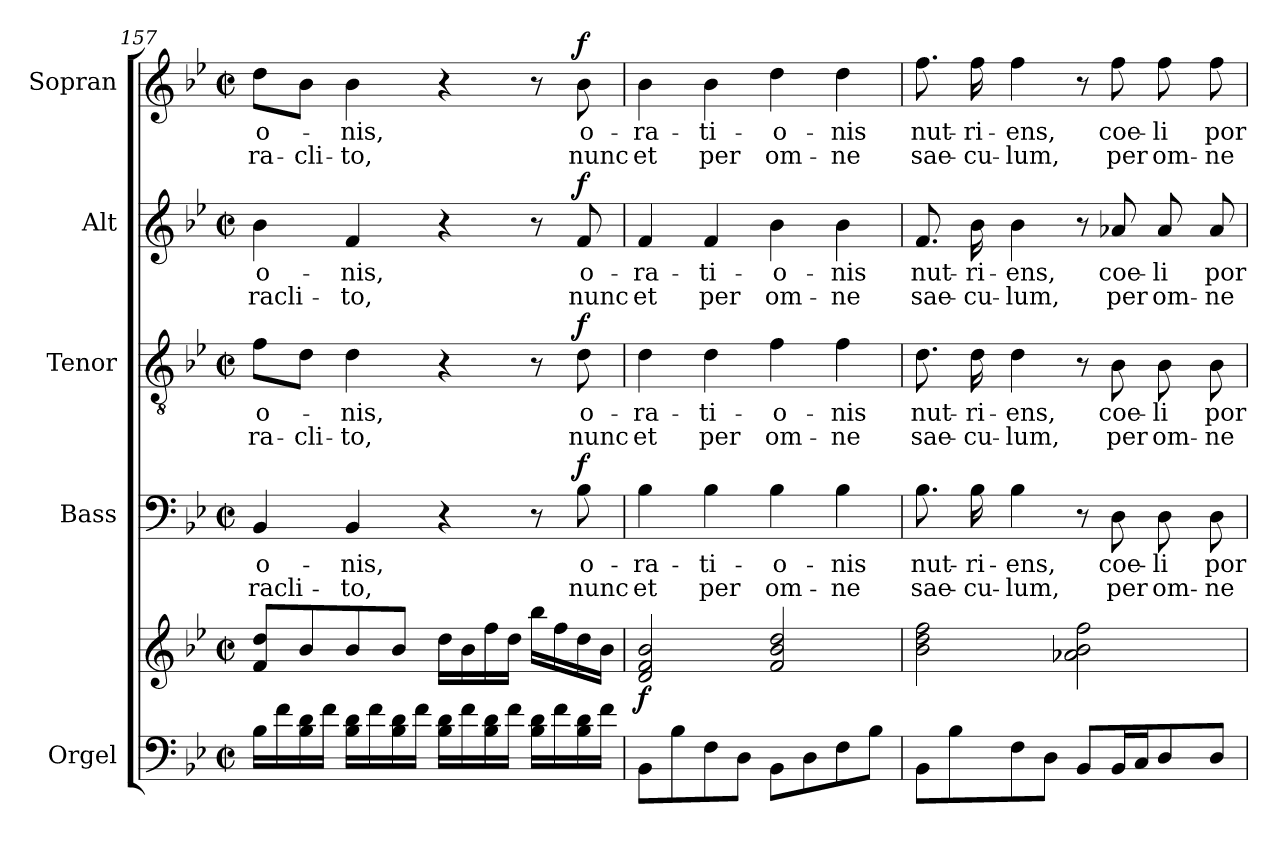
**kern	**kern	**dynam	**kern	**text	**text	**dynam	**kern	**text	**text	**dynam	**kern	**text	**text	**dynam	**kern	**text	**text	**dynam
*part5	*part5	*part5	*part4	*part4	*part4	*part4	*part3	*part3	*part3	*part3	*part2	*part2	*part2	*part2	*part1	*part1	*part1	*part1
*staff6	*staff5	*staff5/6	*staff4	*staff4	*staff4	*staff4	*staff3	*staff3	*staff3	*staff3	*staff2	*staff2	*staff2	*staff2	*staff1	*staff1	*staff1	*staff1
*I"Orgel	*	*	*I"Bass	*	*	*	*I"Tenor	*	*	*	*I"Alt	*	*	*	*I"Sopran	*	*	*
*I'Org.	*	*	*I'B.	*	*	*	*I'T.	*	*	*	*I'A.	*	*	*	*I'S.	*	*	*
*clefF4	*clefG2	*	*clefF4	*	*	*	*clefGv2	*	*	*	*clefG2	*	*	*	*clefG2	*	*	*
*k[b-e-]	*k[b-e-]	*	*k[b-e-]	*	*	*	*k[b-e-]	*	*	*	*k[b-e-]	*	*	*	*k[b-e-]	*	*	*
*B-:	*B-:	*	*B-:	*	*	*	*B-:	*	*	*	*B-:	*	*	*	*B-:	*	*	*
*M2/2	*M2/2	*	*M2/2	*	*	*	*M2/2	*	*	*	*M2/2	*	*	*	*M2/2	*	*	*
*met(c|)	*met(c|)	*	*met(c|)	*	*	*	*met(c|)	*	*	*	*met(c|)	*	*	*	*met(c|)	*	*	*
=157	=157	=157	=157	=157	=157	=157	=157	=157	=157	=157	=157	=157	=157	=157	=157	=157	=157	=157
!	!	!	!	!LO:LY:b	!LO:LY:b	!	!	!LO:LY:b	!LO:LY:b	!	!	!LO:LY:b	!LO:LY:b	!	!	!LO:LY:b	!LO:LY:b	!
16B-\LL	8f/ 8dd/L	.	4BB-/	-o-	-racli-	.	8f\L	-o-	-ra-	.	4b-\	-o-	-racli-	.	8dd\L	-o-	-ra-	.
16f\	.	.	.	.	.	.	.	.	.	.	.	.	.	.	.	.	.	.
!	!	!	!	!	!	!	!	!	!LO:LY:b	!	!	!	!	!	!	!	!LO:LY:b	!
16B-\ 16d\	8b-/	.	.	.	.	.	8d\J	.	-cli-	.	.	.	.	.	8b-\J	.	-cli-	.
16f\JJ	.	.	.	.	.	.	.	.	.	.	.	.	.	.	.	.	.	.
!	!	!	!	!LO:LY:b	!LO:LY:b	!	!	!LO:LY:b	!LO:LY:b	!	!	!LO:LY:b	!LO:LY:b	!	!	!LO:LY:b	!LO:LY:b	!
16B-\ 16d\LL	8b-/	.	4BB-/	-nis,	-to,	.	4d\	-nis,	-to,	.	4f/	-nis,	-to,	.	4b-\	-nis,	-to,	.
16f\	.	.	.	.	.	.	.	.	.	.	.	.	.	.	.	.	.	.
16B-\ 16d\	8b-/J	.	.	.	.	.	.	.	.	.	.	.	.	.	.	.	.	.
16f\JJ	.	.	.	.	.	.	.	.	.	.	.	.	.	.	.	.	.	.
16B-\ 16d\LL	16dd\LL	.	4r	.	.	.	4r	.	.	.	4r	.	.	.	4r	.	.	.
16f\	16b-\	.	.	.	.	.	.	.	.	.	.	.	.	.	.	.	.	.
16B-\ 16d\	16ff\	.	.	.	.	.	.	.	.	.	.	.	.	.	.	.	.	.
16f\JJ	16dd\JJ	.	.	.	.	.	.	.	.	.	.	.	.	.	.	.	.	.
16B-\ 16d\LL	16bb-\LL	.	8r	.	.	.	8r	.	.	.	8r	.	.	.	8r	.	.	.
16f\	16ff\	.	.	.	.	.	.	.	.	.	.	.	.	.	.	.	.	.
!	!	!	!	!LO:LY:b	!LO:LY:b	!LO:DY:a	!	!LO:LY:b	!LO:LY:b	!LO:DY:a	!	!LO:LY:b	!LO:LY:b	!LO:DY:a	!	!LO:LY:b	!LO:LY:b	!LO:DY:a
16B-\ 16d\	16dd\	.	8B-\	o-	nunc	f	8d\	o-	nunc	f	8f/	o-	nunc	f	8b-\	o-	nunc	f
16f\JJ	16b-\JJ	.	.	.	.	.	.	.	.	.	.	.	.	.	.	.	.	.
!!LO:LB:g=z
=158	=158	=158	=158	=158	=158	=158	=158	=158	=158	=158	=158	=158	=158	=158	=158	=158	=158	=158
!	!	!LO:DY:b	!	!LO:LY:b	!LO:LY:b	!	!	!LO:LY:b	!LO:LY:b	!	!	!LO:LY:b	!LO:LY:b	!	!	!LO:LY:b	!LO:LY:b	!
8BB-\L	2d/ 2f/ 2b-/	f	4B-\	-ra-	et	.	4d\	-ra-	et	.	4f/	-ra-	et	.	4b-\	-ra-	et	.
8B-\	.	.	.	.	.	.	.	.	.	.	.	.	.	.	.	.	.	.
!	!	!	!	!LO:LY:b	!LO:LY:b	!	!	!LO:LY:b	!LO:LY:b	!	!	!LO:LY:b	!LO:LY:b	!	!	!LO:LY:b	!LO:LY:b	!
8F\	.	.	4B-\	-ti-	per	.	4d\	-ti-	per	.	4f/	-ti-	per	.	4b-\	-ti-	per	.
8D\J	.	.	.	.	.	.	.	.	.	.	.	.	.	.	.	.	.	.
!	!	!	!	!LO:LY:b	!LO:LY:b	!	!	!LO:LY:b	!LO:LY:b	!	!	!LO:LY:b	!LO:LY:b	!	!	!LO:LY:b	!LO:LY:b	!
8BB-\L	2f/ 2b-/ 2dd/	.	4B-\	-o-	om-	.	4f\	-o-	om-	.	4b-\	-o-	om-	.	4dd\	-o-	om-	.
8D\	.	.	.	.	.	.	.	.	.	.	.	.	.	.	.	.	.	.
!	!	!	!	!LO:LY:b	!LO:LY:b	!	!	!LO:LY:b	!LO:LY:b	!	!	!LO:LY:b	!LO:LY:b	!	!	!LO:LY:b	!LO:LY:b	!
8F\	.	.	4B-\	-nis	-ne	.	4f\	-nis	-ne	.	4b-\	-nis	-ne	.	4dd\	-nis	-ne	.
8B-\J	.	.	.	.	.	.	.	.	.	.	.	.	.	.	.	.	.	.
=159	=159	=159	=159	=159	=159	=159	=159	=159	=159	=159	=159	=159	=159	=159	=159	=159	=159	=159
!	!	!	!	!LO:LY:b	!LO:LY:b	!	!	!LO:LY:b	!LO:LY:b	!	!	!LO:LY:b	!LO:LY:b	!	!	!LO:LY:b	!LO:LY:b	!
8BB-\L	2b-\ 2dd\ 2ff\	.	8.B-\	nut-	sae-	.	8.d\	nut-	sae-	.	8.f/	nut-	sae-	.	8.ff\	nut-	sae-	.
8B-\	.	.	.	.	.	.	.	.	.	.	.	.	.	.	.	.	.	.
!	!	!	!	!LO:LY:b	!LO:LY:b	!	!	!LO:LY:b	!LO:LY:b	!	!	!LO:LY:b	!LO:LY:b	!	!	!LO:LY:b	!LO:LY:b	!
.	.	.	16B-\	-ri-	-cu-	.	16d\	-ri-	-cu-	.	16b-\	-ri-	-cu-	.	16ff\	-ri-	-cu-	.
!	!	!	!	!LO:LY:b	!LO:LY:b	!	!	!LO:LY:b	!LO:LY:b	!	!	!LO:LY:b	!LO:LY:b	!	!	!LO:LY:b	!LO:LY:b	!
8F\	.	.	4B-\	-ens,	-lum,	.	4d\	-ens,	-lum,	.	4b-\	-ens,	-lum,	.	4ff\	-ens,	-lum,	.
8D\J	.	.	.	.	.	.	.	.	.	.	.	.	.	.	.	.	.	.
8BB-/L	2a-X\ 2b-\ 2ff\	.	8r	.	.	.	8r	.	.	.	8r	.	.	.	8r	.	.	.
!	!	!	!	!LO:LY:b	!LO:LY:b	!	!	!LO:LY:b	!LO:LY:b	!	!	!LO:LY:b	!LO:LY:b	!	!	!LO:LY:b	!LO:LY:b	!
16BB-/L	.	.	8D\	coe-	per	.	8B-\	coe-	per	.	8a-X/	coe-	per	.	8ff\	coe-	per	.
16C/J	.	.	.	.	.	.	.	.	.	.	.	.	.	.	.	.	.	.
!	!	!	!	!LO:LY:b	!LO:LY:b	!	!	!LO:LY:b	!LO:LY:b	!	!	!LO:LY:b	!LO:LY:b	!	!	!LO:LY:b	!LO:LY:b	!
8D/	.	.	8D\	-li	om-	.	8B-\	-li	om-	.	8a-/	-li	om-	.	8ff\	-li	om-	.
!	!	!	!	!LO:LY:b	!LO:LY:b	!	!	!LO:LY:b	!LO:LY:b	!	!	!LO:LY:b	!LO:LY:b	!	!	!LO:LY:b	!LO:LY:b	!
8D/J	.	.	8D\	por-	-ne	.	8B-\	por-	-ne	.	8a-/	por-	-ne	.	8ff\	por-	-ne	.
=	=	=	=	=	=	=	=	=	=	=	=	=	=	=	=	=	=	=
*-	*-	*-	*-	*-	*-	*-	*-	*-	*-	*-	*-	*-	*-	*-	*-	*-	*-	*-
